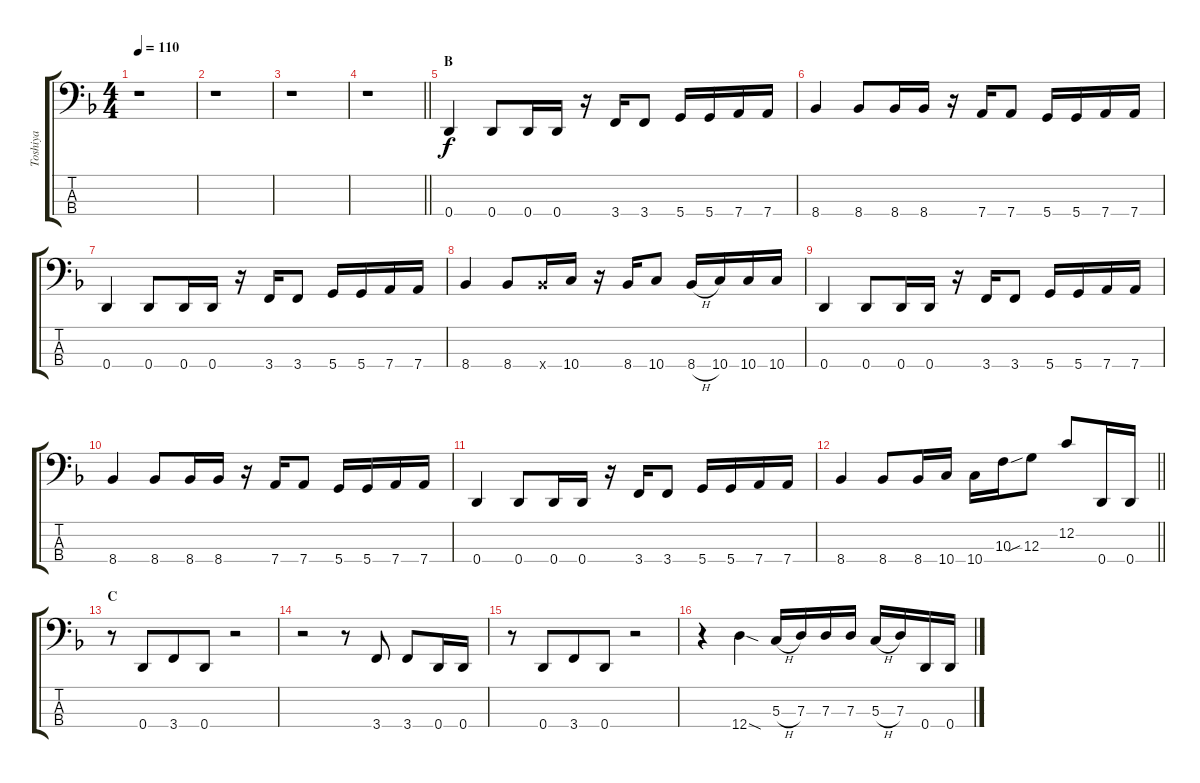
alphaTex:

\track ("Toshiya" "Toshiya") {instrument electricbasspick}
\staff {score tabs}
\tuning (F2 C2 G1 D1) {hide}
\ts (4 4)
\tempo 110
\clef f4
\ks dminor
r.1{dy f} |
r.1 |
r.1 |
\barLineRight lightlight
r.1 |
\section ("" "B")
0.4.4{instrument slapbass1} 0.4.8 0.4.16 0.4.16 r.16 3.4.16 3.4.8 5.4.16 5.4.16 7.4.16 7.4.16 |
8.4.4 8.4.8 8.4.16 8.4.16 r.16 7.4.16 7.4.8 5.4.16 5.4.16 7.4.16 7.4.16 |
0.4.4 0.4.8 0.4.16 0.4.16 r.16 3.4.16 3.4.8 5.4.16 5.4.16 7.4.16 7.4.16 |
8.4.4 8.4.8 8.4{x}.16 10.4.16 r.16 8.4.16 10.4.8 8.4{h}.16 10.4.16 10.4.16 10.4.16 |
0.4.4 0.4.8 0.4.16 0.4.16 r.16 3.4.16 3.4.8 5.4.16 5.4.16 7.4.16 7.4.16 |
8.4.4 8.4.8 8.4.16 8.4.16 r.16 7.4.16 7.4.8 5.4.16 5.4.16 7.4.16 7.4.16 |
0.4.4 0.4.8 0.4.16 0.4.16 r.16 3.4.16 3.4.8 5.4.16 5.4.16 7.4.16 7.4.16 |
\barLineRight lightlight
8.4.4 8.4.8 8.4.16 10.4.16 10.4.16 10.3.16 12.3{sib}.8 12.2.8 0.4.16 0.4.16 |
\section ("" "C")
r.8 0.4.8{beam merge} 3.4.8 0.4.8 r.2 |
r.2 r.8 3.4.8 3.4.8 0.4.16 0.4.16 |
r.8 0.4.8{beam merge} 3.4.8 0.4.8 r.2 |
r.4 12.4{sod}.4 5.3{h}.16 7.3.16 7.3.16 7.3.16 5.3{h}.16 7.3.16 0.4.16 0.4.16
